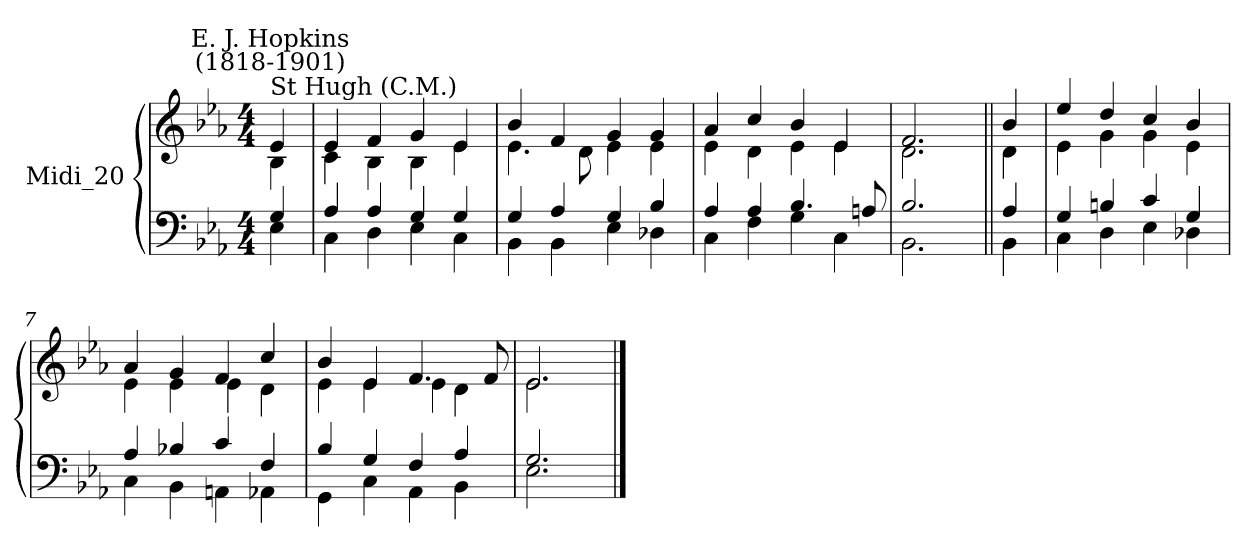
**kern	**kern
*part2	*part1
*staff2	*staff1
*I"Midi_20	*I"Midi_20
*clefF4	*clefG2
*k[b-e-a-]	*k[b-e-a-]
*E-:	*E-:
*M4/4	*M4/4
=	=
*^	*^
!	!	!LO:TX:a:t=St Hugh (C.M.)	!
!	!	!LO:TX:a:cj:t=E. J. Hopkins\n(1818-1901)	!
4G/	4E-\	4e-/	4B-\
=1	=1	=1	=1
4A-/	4C\	4e-/	4c\
4A-/	4D\	4f/	4B-\
4G/	4E-\	4g/	4B-\
4G/	4C\	4e-/	4e-\
=2	=2	=2	=2
4G/	4BB-\	4b-/	4.e-\
4A-/	4BB-\	4f/	.
.	.	.	8d\
4G/	4E-\	4g/	4e-\
4B-/	4D-X\	4g/	4e-\
=3	=3	=3	=3
4A-/	4C\	4a-/	4e-\
4A-/	4F\	4cc/	4d\
4.B-/	4G\	4b-/	4e-\
.	4C\	4e-/	4e-\
8An/	.	.	.
=4	=4	=4	=4
2.B-/	2.BB-\	2.f/	2.d\
=5||	=5||	=5||	=5||
4A-/	4BB-\	4b-/	4d\
=6	=6	=6	=6
4G/	4C\	4ee-/	4e-\
4Bn/	4D\	4dd/	4g\
4c/	4E-\	4cc/	4g\
4G/	4D-X\	4b-/	4e-\
=7	=7	=7	=7
4A-/	4C\	4a-/	4e-\
4B-X/	4BB-\	4g/	4e-\
4c/	4AAn\	4f/	4e-\
4F/	4AA-X\	4cc/	4d\
=8	=8	=8	=8
4B-/	4GG\	4b-/	4e-\
4G/	4C\	4e-/	4e-\
4F/	4AA-\	4.f/	4e-\
4A-/	4BB-\	.	4d\
.	.	8f/	.
=9	=9	=9	=9
2.G/	2.E-\	2.e-/	2.e-\
*v	*v	*	*
*	*v	*v
==	==
*-	*-
